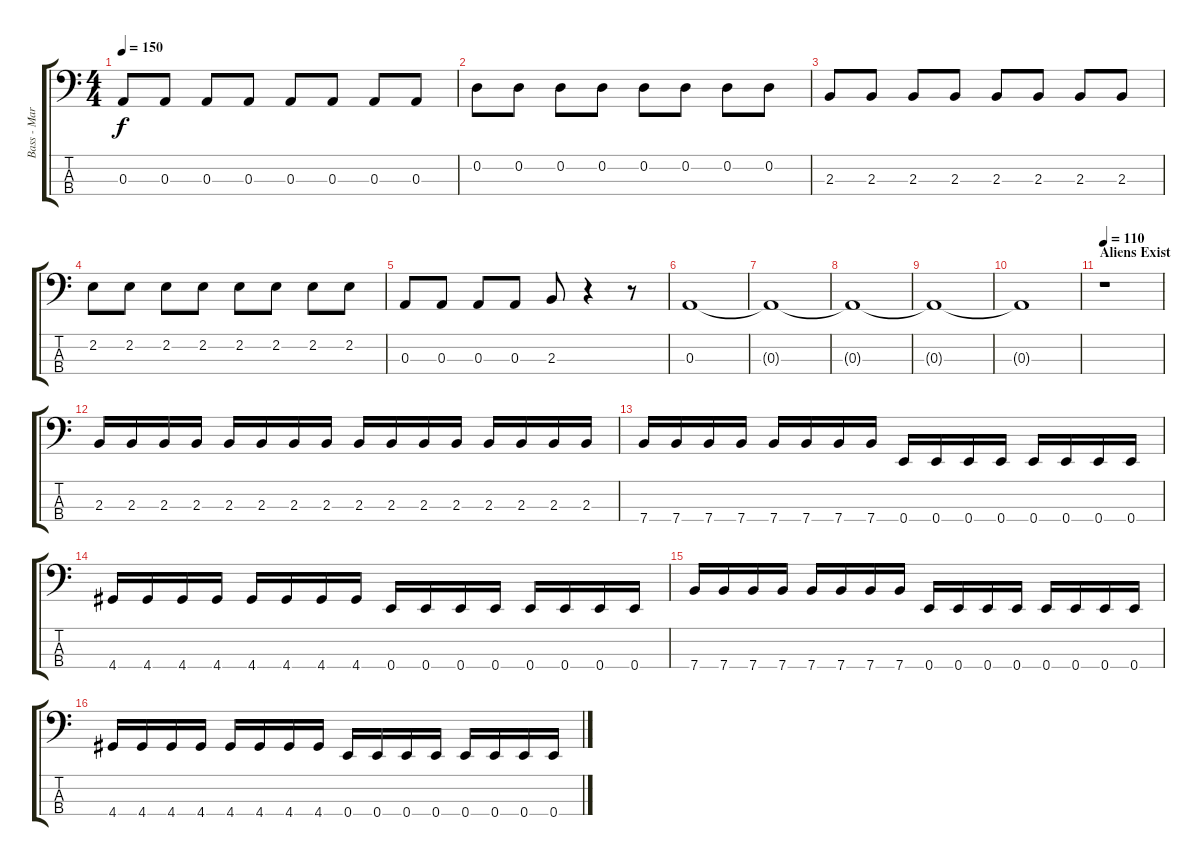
\track ("Bass - Mark Allan Hoppus" "Bass - Mar") {instrument electricbasspick}
\staff {score tabs}
\tuning (G2 D2 A1 E1) {hide}
\ts (4 4)
\tempo 150
\clef f4
\ks c
0.3.8{dy f} 0.3.8 0.3.8 0.3.8 0.3.8 0.3.8 0.3.8 0.3.8 |
0.2.8 0.2.8 0.2.8 0.2.8 0.2.8 0.2.8 0.2.8 0.2.8 |
2.3.8 2.3.8 2.3.8 2.3.8 2.3.8 2.3.8 2.3.8 2.3.8 |
2.2.8 2.2.8 2.2.8 2.2.8 2.2.8 2.2.8 2.2.8 2.2.8 |
0.3.8 0.3.8 0.3.8 0.3.8 2.3.8 r.4 r.8 |
0.3.1 |
0.3{t}.1 |
0.3{t}.1 |
0.3{t}.1 |
0.3{t}.1 |
\section ("" "Aliens Exist")
\tempo 110
r.1{instrument slapbass1} |
2.3.16{instrument slapbass1} 2.3.16 2.3.16 2.3.16 2.3.16 2.3.16 2.3.16 2.3.16 2.3.16 2.3.16 2.3.16 2.3.16 2.3.16 2.3.16 2.3.16 2.3.16 |
7.4.16 7.4.16 7.4.16 7.4.16 7.4.16 7.4.16 7.4.16 7.4.16 0.4.16 0.4.16 0.4.16 0.4.16 0.4.16 0.4.16 0.4.16 0.4.16 |
4.4.16 4.4.16 4.4.16 4.4.16 4.4.16 4.4.16 4.4.16 4.4.16 0.4.16 0.4.16 0.4.16 0.4.16 0.4.16 0.4.16 0.4.16 0.4.16 |
7.4.16 7.4.16 7.4.16 7.4.16 7.4.16 7.4.16 7.4.16 7.4.16 0.4.16 0.4.16 0.4.16 0.4.16 0.4.16 0.4.16 0.4.16 0.4.16 |
4.4.16 4.4.16 4.4.16 4.4.16 4.4.16 4.4.16 4.4.16 4.4.16 0.4.16 0.4.16 0.4.16 0.4.16 0.4.16 0.4.16 0.4.16 0.4.16
